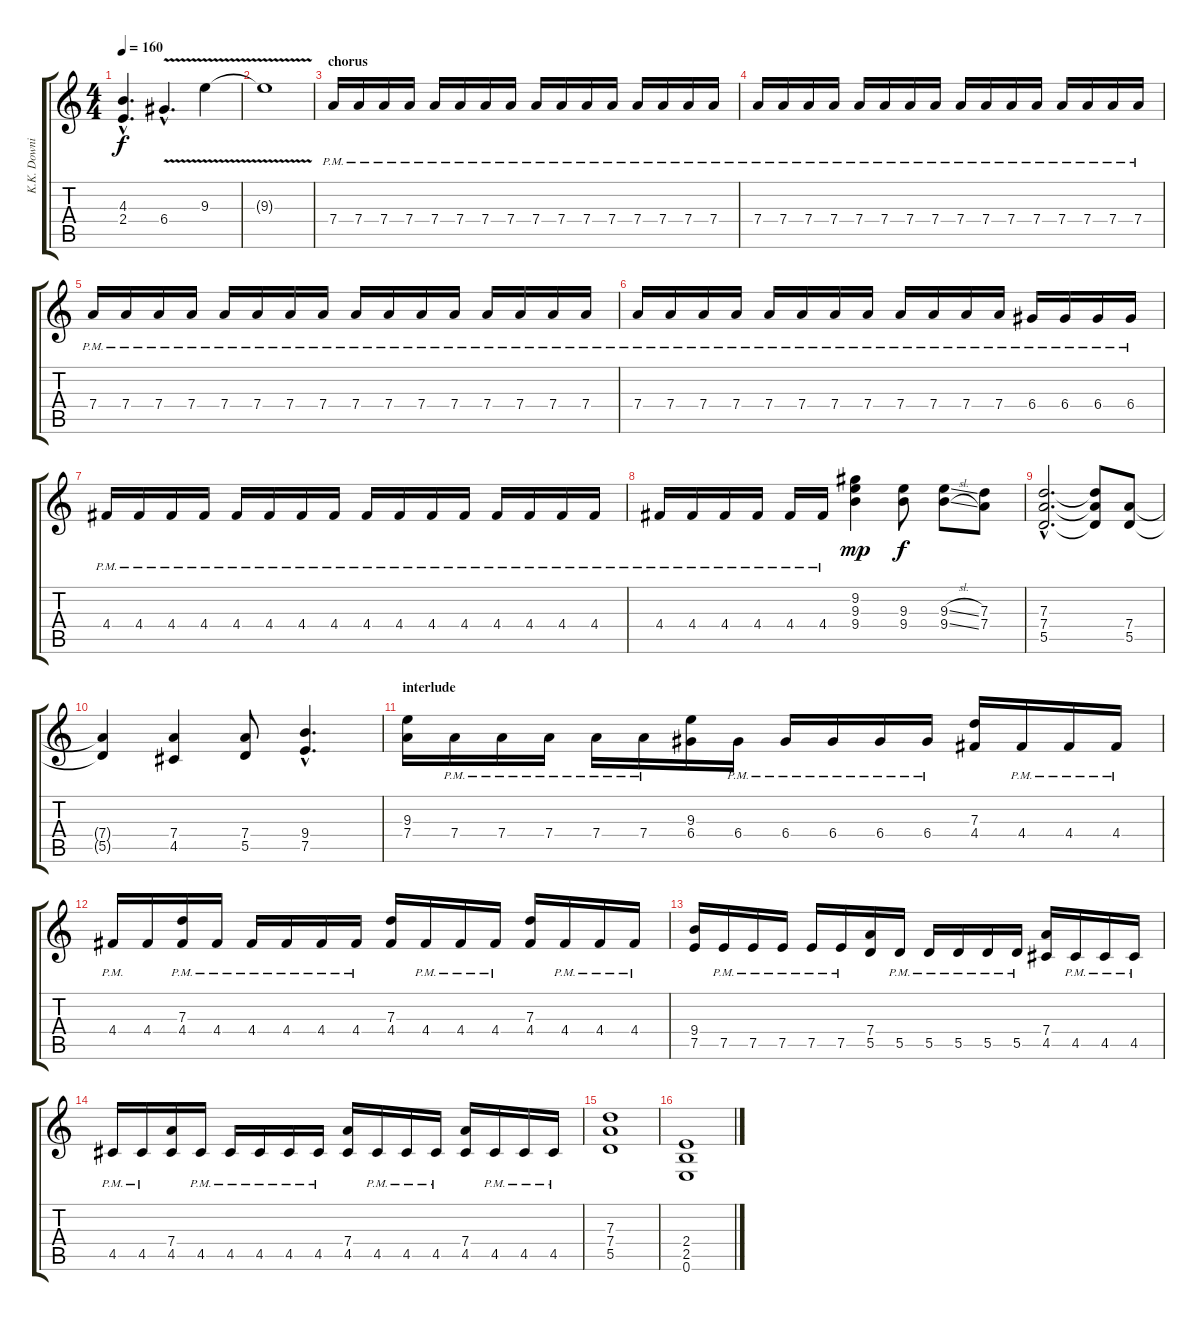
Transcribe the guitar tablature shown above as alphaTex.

\track ("K.K. Downing" "K.K. Downi") {instrument distortionguitar}
\staff {score tabs}
\tuning (E4 B3 G3 D3 A2 E2) {hide}
\ts (4 4)
\tempo 160
\clef g2
\ks c
(4.3{hac} 2.4{hac}).4{d dy f} 6.4{v hac}.4{d} 9.3{v}.4 |
9.3{t}.1 |
\section ("" "chorus")
7.4{pm}.16 7.4{pm}.16 7.4{pm}.16 7.4{pm}.16 7.4{pm}.16 7.4{pm}.16 7.4{pm}.16 7.4{pm}.16 7.4{pm}.16 7.4{pm}.16 7.4{pm}.16 7.4{pm}.16 7.4{pm}.16 7.4{pm}.16 7.4{pm}.16 7.4{pm}.16 |
7.4{pm}.16 7.4{pm}.16 7.4{pm}.16 7.4{pm}.16 7.4{pm}.16 7.4{pm}.16 7.4{pm}.16 7.4{pm}.16 7.4{pm}.16 7.4{pm}.16 7.4{pm}.16 7.4{pm}.16 7.4{pm}.16 7.4{pm}.16 7.4{pm}.16 7.4{pm}.16 |
7.4{pm}.16 7.4{pm}.16 7.4{pm}.16 7.4{pm}.16 7.4{pm}.16 7.4{pm}.16 7.4{pm}.16 7.4{pm}.16 7.4{pm}.16 7.4{pm}.16 7.4{pm}.16 7.4{pm}.16 7.4{pm}.16 7.4{pm}.16 7.4{pm}.16 7.4{pm}.16 |
7.4{pm}.16 7.4{pm}.16 7.4{pm}.16 7.4{pm}.16 7.4{pm}.16 7.4{pm}.16 7.4{pm}.16 7.4{pm}.16 7.4{pm}.16 7.4{pm}.16 7.4{pm}.16 7.4{pm}.16 6.4{pm}.16 6.4{pm}.16 6.4{pm}.16 6.4{pm}.16 |
4.4{pm}.16 4.4{pm}.16 4.4{pm}.16 4.4{pm}.16 4.4{pm}.16 4.4{pm}.16 4.4{pm}.16 4.4{pm}.16 4.4{pm}.16 4.4{pm}.16 4.4{pm}.16 4.4{pm}.16 4.4{pm}.16 4.4{pm}.16 4.4{pm}.16 4.4{pm}.16 |
4.4{pm}.16 4.4{pm}.16 4.4{pm}.16 4.4{pm}.16 4.4{pm}.16 4.4{pm}.16 (9.2 9.3 9.4).4{dy mp} (9.3 9.4).8{dy f} (9.3{sl} 9.4{sl}).8 (7.3 7.4).8 |
(7.3{hac} 7.4{hac} 5.5{hac}).2{d} (7.3{t} 7.4{t} 5.5{t}).8 (7.4 5.5).8 |
(7.4{t} 5.5{t}).4 (7.4 4.5).4 (7.4 5.5).8 (9.4{hac} 7.5{hac}).4{d} |
\section ("" "interlude")
(9.3 7.4).16 7.4{pm}.16 7.4{pm}.16 7.4{pm}.16 7.4{pm}.16 7.4{pm}.16 (9.3 6.4).16 6.4{pm}.16 6.4{pm}.16 6.4{pm}.16 6.4{pm}.16 6.4{pm}.16 (7.3 4.4).16 4.4{pm}.16 4.4{pm}.16 4.4{pm}.16 |
4.4{pm}.16 4.4.16 (7.3 4.4{pm}).16 4.4{pm}.16 4.4{pm}.16 4.4{pm}.16 4.4{pm}.16 4.4{pm}.16 (7.3 4.4).16 4.4{pm}.16 4.4{pm}.16 4.4{pm}.16 (7.3 4.4).16 4.4{pm}.16 4.4{pm}.16 4.4{pm}.16 |
(9.4 7.5).16 7.5{pm}.16 7.5{pm}.16 7.5{pm}.16 7.5{pm}.16 7.5{pm}.16 (7.4 5.5).16 5.5{pm}.16 5.5{pm}.16 5.5{pm}.16 5.5{pm}.16 5.5{pm}.16 (7.4 4.5).16 4.5{pm}.16 4.5{pm}.16 4.5{pm}.16 |
4.5{pm}.16 4.5{pm}.16 (7.4 4.5).16 4.5{pm}.16 4.5{pm}.16 4.5{pm}.16 4.5{pm}.16 4.5{pm}.16 (7.4 4.5).16 4.5{pm}.16 4.5{pm}.16 4.5{pm}.16 (7.4 4.5).16 4.5{pm}.16 4.5{pm}.16 4.5{pm}.16 |
(7.3 7.4 5.5).1 |
(2.4 2.5 0.6).1
